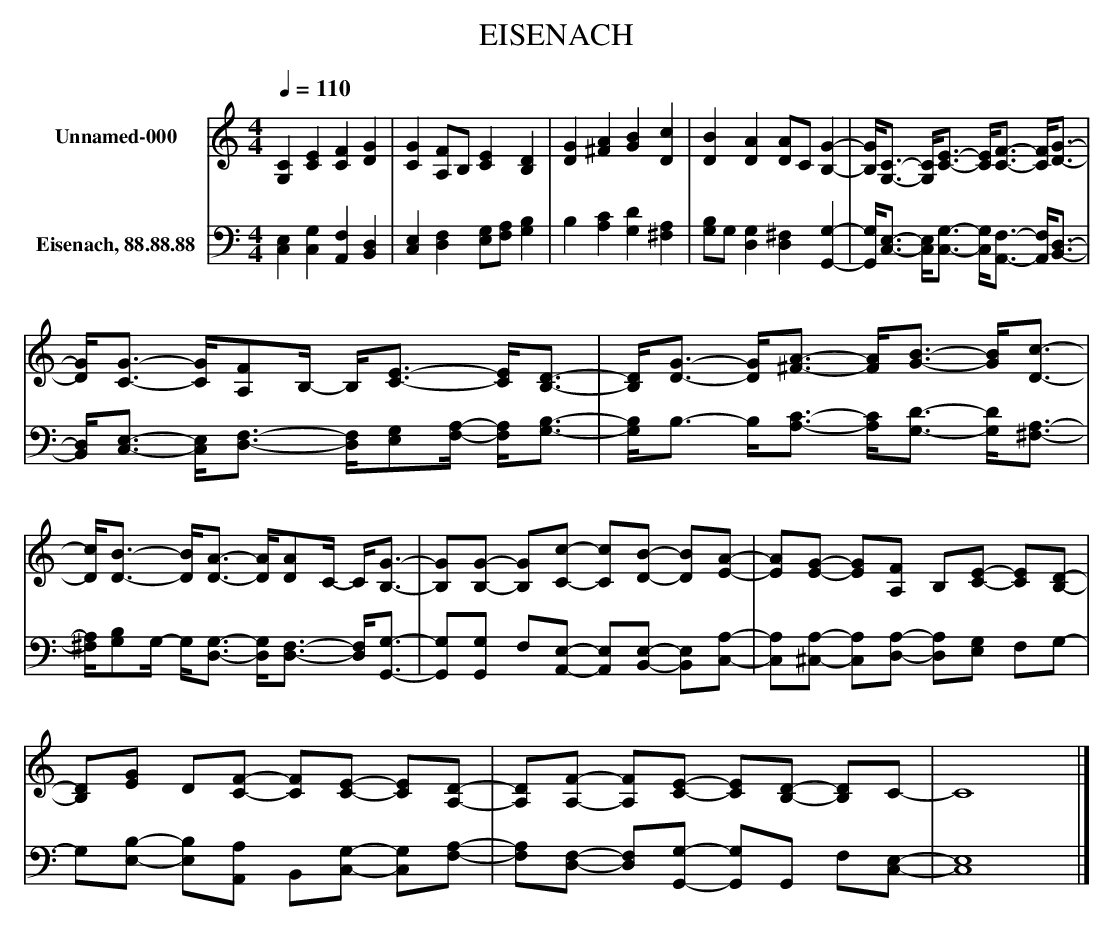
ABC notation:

X:1
T: EISENACH
L: 1/4
M: 4/4
Q: 1/4=110
V: P1 name="Unnamed-000"
V: P2 name="Eisenach, 88.88.88"
K: C
[V: P1]  [K: C]  [M: 4/4]  [G,C] [CE] [CF] [DG] |  [CG] [A,/2F/2]B,/2 [CE] [B,D] |  [DG] [^FA] [GB] [Dc] |  [DB] [DA] [D/2A/2]C/2 [B,-G-] |  [B,/4G/4][G,3/4-C3/4-] [G,/4C/4][C3/4-E3/4-] [C/4E/4][C3/4-F3/4-] [C/4F/4][D3/4-G3/4-] |  [D/4G/4][C3/4-G3/4-] [C/4G/4][A,/2F/2]B,/4- B,/4[C3/4-E3/4-] [C/4E/4][B,3/4-D3/4-] |  [B,/4D/4][D3/4-G3/4-] [D/4G/4][^F3/4-A3/4-] [F/4A/4][G3/4-B3/4-] [G/4B/4][D3/4-c3/4-] |  [D/4c/4][D3/4-B3/4-] [D/4B/4][D3/4-A3/4-] [D/4A/4][D/2A/2]C/4- C/4[B,3/4-G3/4-] |  [B,/2G/2][B,/2-G/2-] [B,/2G/2][C/2-c/2-] [C/2c/2][D/2-B/2-] [D/2B/2][E/2-A/2-] |  [E/2A/2][E/2-G/2-] [E/2G/2][A,/2F/2] B,/2[C/2-E/2-] [C/2E/2][B,/2-D/2-] |  [B,/2D/2][E/2G/2] D/2[C/2-F/2-] [C/2F/2][C/2-E/2-] [C/2E/2][A,/2-D/2-] |  [A,/2D/2][A,/2-F/2-] [A,/2F/2][C/2-E/2-] [C/2E/2][B,/2-D/2-] [B,/2D/2]C/2- |  C4 |]
[V: P2]  [K: C]  [M: 4/4]  [C,E,] [C,G,] [A,,F,] [B,,D,] |  [C,E,] [D,F,] [E,/2G,/2][F,/2A,/2] [G,B,] |  B, [A,C] [G,D] [^F,A,] |  [G,/2B,/2]G,/2 [D,G,] [D,^F,] [G,,-G,-] |  [G,,/4G,/4][C,3/4-E,3/4-] [C,/4E,/4][C,3/4-G,3/4-] [C,/4G,/4][A,,3/4-F,3/4-] [A,,/4F,/4][B,,3/4-D,3/4-] |  [B,,/4D,/4][C,3/4-E,3/4-] [C,/4E,/4][D,3/4-F,3/4-] [D,/4F,/4][E,/2G,/2][F,/4-A,/4-] [F,/4A,/4][G,3/4-B,3/4-] |  [G,/4B,/4]B,3/4- B,/4[A,3/4-C3/4-] [A,/4C/4][G,3/4-D3/4-] [G,/4D/4][^F,3/4-A,3/4-] |  [^F,/4A,/4][G,/2B,/2]G,/4- G,/4[D,3/4-G,3/4-] [D,/4G,/4][D,3/4-F,3/4-] [D,/4F,/4][G,,3/4-G,3/4-] |  [G,,/2G,/2][G,,/2G,/2] F,/2[A,,/2-E,/2-] [A,,/2E,/2][B,,/2-E,/2-] [B,,/2E,/2][C,/2-A,/2-] |  [C,/2A,/2][^C,/2-A,/2-] [C,/2A,/2][D,/2-A,/2-] [D,/2A,/2][E,/2G,/2] F,/2G,/2- |  G,/2[E,/2-B,/2-] [E,/2B,/2][A,,/2A,/2] B,,/2[C,/2-G,/2-] [C,/2G,/2][F,/2-A,/2-] |  [F,/2A,/2][D,/2-F,/2-] [D,/2F,/2][G,,/2-G,/2-] [G,,/2G,/2]G,,/2 F,/2[C,/2-E,/2-] |  [C,4E,4] |]
